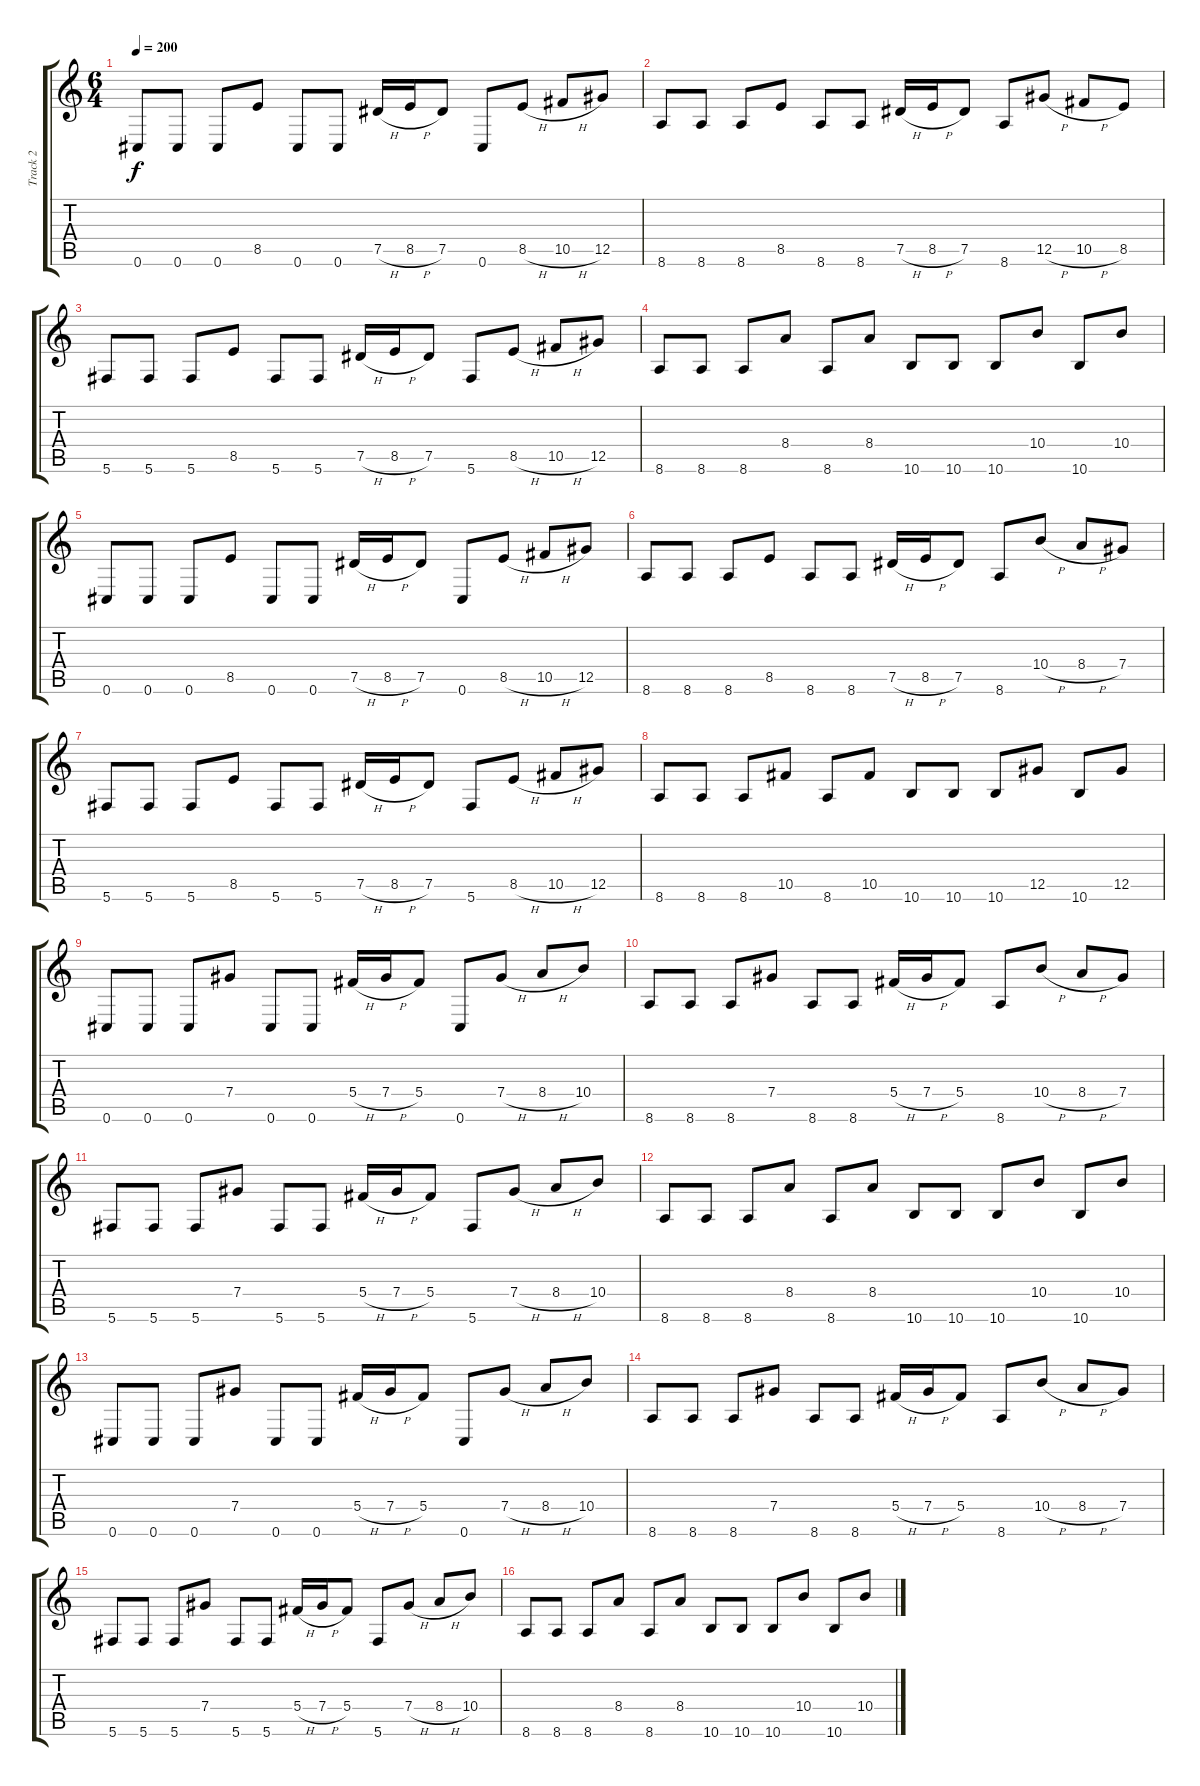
\track ("Track 2" "Track 2") {instrument distortionguitar}
\staff {score tabs}
\tuning (Eb4 Bb3 Gb3 Db3 Ab2 Db2) {hide}
\ts (6 4)
\tempo 200
\clef g2
\ks c
0.6.8{dy f instrument distortionguitar} 0.6.8 0.6.8 8.5.8 0.6.8 0.6.8 7.5{h}.16 8.5{h}.16 7.5.8 0.6.8 8.5{h}.8 10.5{h}.8 12.5.8 |
8.6.8 8.6.8 8.6.8 8.5.8 8.6.8 8.6.8 7.5{h}.16 8.5{h}.16 7.5.8 8.6.8 12.5{h}.8 10.5{h}.8 8.5.8 |
5.6.8 5.6.8 5.6.8 8.5.8 5.6.8 5.6.8 7.5{h}.16 8.5{h}.16 7.5.8 5.6.8 8.5{h}.8 10.5{h}.8 12.5.8 |
8.6.8 8.6.8 8.6.8 8.4.8 8.6.8 8.4.8 10.6.8 10.6.8 10.6.8 10.4.8 10.6.8 10.4.8 |
0.6.8 0.6.8 0.6.8 8.5.8 0.6.8 0.6.8 7.5{h}.16 8.5{h}.16 7.5.8 0.6.8 8.5{h}.8 10.5{h}.8 12.5.8 |
8.6.8 8.6.8 8.6.8 8.5.8 8.6.8 8.6.8 7.5{h}.16 8.5{h}.16 7.5.8 8.6.8 10.4{h}.8 8.4{h}.8 7.4.8 |
5.6.8 5.6.8 5.6.8 8.5.8 5.6.8 5.6.8 7.5{h}.16 8.5{h}.16 7.5.8 5.6.8 8.5{h}.8 10.5{h}.8 12.5.8 |
8.6.8 8.6.8 8.6.8 10.5.8 8.6.8 10.5.8 10.6.8 10.6.8 10.6.8 12.5.8 10.6.8 12.5.8 |
0.6.8 0.6.8 0.6.8 7.4.8 0.6.8 0.6.8 5.4{h}.16 7.4{h}.16 5.4.8 0.6.8 7.4{h}.8 8.4{h}.8 10.4.8 |
8.6.8 8.6.8 8.6.8 7.4.8 8.6.8 8.6.8 5.4{h}.16 7.4{h}.16 5.4.8 8.6.8 10.4{h}.8 8.4{h}.8 7.4.8 |
5.6.8 5.6.8 5.6.8 7.4.8 5.6.8 5.6.8 5.4{h}.16 7.4{h}.16 5.4.8 5.6.8 7.4{h}.8 8.4{h}.8 10.4.8 |
8.6.8 8.6.8 8.6.8 8.4.8 8.6.8 8.4.8 10.6.8 10.6.8 10.6.8 10.4.8 10.6.8 10.4.8 |
0.6.8 0.6.8 0.6.8 7.4.8 0.6.8 0.6.8 5.4{h}.16 7.4{h}.16 5.4.8 0.6.8 7.4{h}.8 8.4{h}.8 10.4.8 |
8.6.8 8.6.8 8.6.8 7.4.8 8.6.8 8.6.8 5.4{h}.16 7.4{h}.16 5.4.8 8.6.8 10.4{h}.8 8.4{h}.8 7.4.8 |
5.6.8 5.6.8 5.6.8 7.4.8 5.6.8 5.6.8 5.4{h}.16 7.4{h}.16 5.4.8 5.6.8 7.4{h}.8 8.4{h}.8 10.4.8 |
8.6.8 8.6.8 8.6.8 8.4.8 8.6.8 8.4.8 10.6.8 10.6.8 10.6.8 10.4.8 10.6.8 10.4.8
